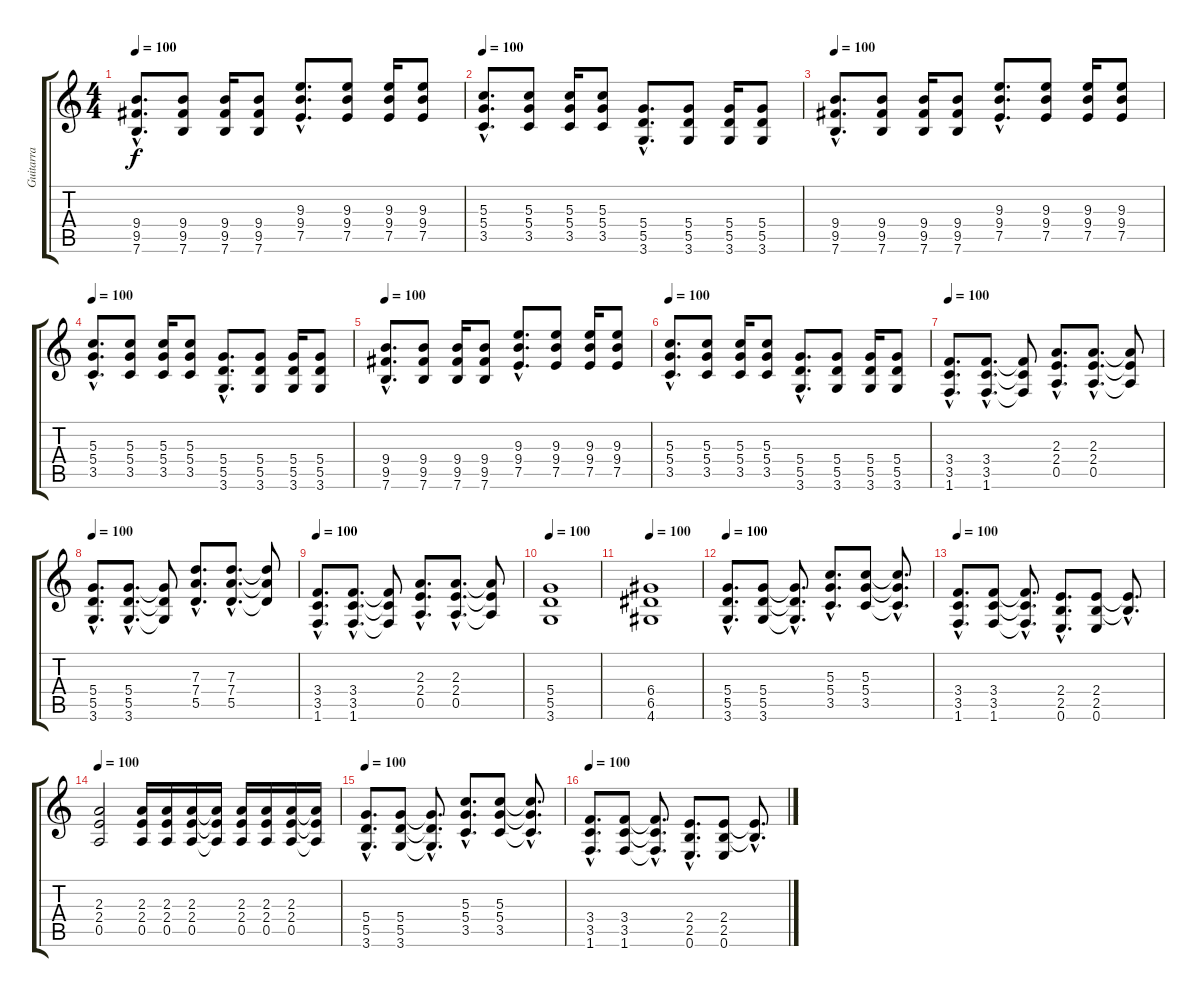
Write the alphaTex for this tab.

\track ("Guitarra" "Guitarra") {instrument distortionguitar}
\staff {score tabs}
\tuning (E4 B3 G3 D3 A2 E2) {hide}
\ts (4 4)
\tempo 100
\clef g2
\ks c
(9.4{hac} 9.5{hac} 7.6{hac}).8{d dy f} (9.4 9.5 7.6).8 (9.4 9.5 7.6).16 (9.4 9.5 7.6).8 (9.3{hac} 9.4{hac} 7.5{hac}).8{d} (9.3 9.4 7.5).8 (9.3 9.4 7.5).16 (9.3 9.4 7.5).8 |
\tempo 100
(5.3{hac} 5.4{hac} 3.5{hac}).8{d} (5.3 5.4 3.5).8 (5.3 5.4 3.5).16 (5.3 5.4 3.5).8 (5.4{hac} 5.5{hac} 3.6{hac}).8{d} (5.4 5.5 3.6).8 (5.4 5.5 3.6).16 (5.4 5.5 3.6).8 |
\tempo 100
(9.4{hac} 9.5{hac} 7.6{hac}).8{d} (9.4 9.5 7.6).8 (9.4 9.5 7.6).16 (9.4 9.5 7.6).8 (9.3{hac} 9.4{hac} 7.5{hac}).8{d} (9.3 9.4 7.5).8 (9.3 9.4 7.5).16 (9.3 9.4 7.5).8 |
\tempo 100
(5.3{hac} 5.4{hac} 3.5{hac}).8{d} (5.3 5.4 3.5).8 (5.3 5.4 3.5).16 (5.3 5.4 3.5).8 (5.4{hac} 5.5{hac} 3.6{hac}).8{d} (5.4 5.5 3.6).8 (5.4 5.5 3.6).16 (5.4 5.5 3.6).8 |
\tempo 100
(9.4{hac} 9.5{hac} 7.6{hac}).8{d} (9.4 9.5 7.6).8 (9.4 9.5 7.6).16 (9.4 9.5 7.6).8 (9.3{hac} 9.4{hac} 7.5{hac}).8{d} (9.3 9.4 7.5).8 (9.3 9.4 7.5).16 (9.3 9.4 7.5).8 |
\tempo 100
(5.3{hac} 5.4{hac} 3.5{hac}).8{d} (5.3 5.4 3.5).8 (5.3 5.4 3.5).16 (5.3 5.4 3.5).8 (5.4{hac} 5.5{hac} 3.6{hac}).8{d} (5.4 5.5 3.6).8 (5.4 5.5 3.6).16 (5.4 5.5 3.6).8 |
\tempo 100
(3.4{hac} 3.5{hac} 1.6{hac}).8{d} (3.4{hac} 3.5{hac} 1.6{hac}).8{d} (3.4{t} 3.5{t} 1.6{t}).8 (2.3{hac} 2.4{hac} 0.5{hac}).8{d} (2.3{hac} 2.4{hac} 0.5{hac}).8{d} (2.3{t} 2.4{t} 0.5{t}).8 |
\tempo 100
(5.4{hac} 5.5{hac} 3.6{hac}).8{d} (5.4{hac} 5.5{hac} 3.6{hac}).8{d} (5.4{t} 5.5{t} 3.6{t}).8 (7.3{hac} 7.4{hac} 5.5{hac}).8{d} (7.3{hac} 7.4{hac} 5.5{hac}).8{d} (7.3{t} 7.4{t} 5.5{t}).8 |
\tempo 100
(3.4{hac} 3.5{hac} 1.6{hac}).8{d} (3.4{hac} 3.5{hac} 1.6{hac}).8{d} (3.4{t} 3.5{t} 1.6{t}).8 (2.3{hac} 2.4{hac} 0.5{hac}).8{d} (2.3{hac} 2.4{hac} 0.5{hac}).8{d} (2.3{t} 2.4{t} 0.5{t}).8 |
\tempo 100
(5.4 5.5 3.6).1 |
\tempo 100
(6.4 6.5 4.6).1 |
\tempo 100
(5.4{hac} 5.5{hac} 3.6{hac}).8{d} (5.4 5.5 3.6).8 (5.4{hac t} 5.5{hac t} 3.6{hac t}).8{d} (5.3{hac} 5.4{hac} 3.5{hac}).8{d} (5.3 5.4 3.5).8 (5.3{hac t} 5.4{hac t} 3.5{hac t}).8{d} |
\tempo 100
(3.4{hac} 3.5{hac} 1.6{hac}).8{d} (3.4 3.5 1.6).8 (3.4{hac t} 3.5{hac t} 1.6{hac t}).8{d} (2.4{hac} 2.5{hac} 0.6{hac}).8{d} (2.4 2.5 0.6).8 (2.4{hac t} 2.5{hac t}).8{d} |
\tempo 100
(2.3 2.4 0.5).2 (2.3 2.4 0.5).16 (2.3 2.4 0.5).16 (2.3 2.4 0.5).16 (2.3{t} 2.4{t} 0.5{t}).16 (2.3 2.4 0.5).16 (2.3 2.4 0.5).16 (2.3 2.4 0.5).16 (2.3{t} 2.4{t} 0.5{t}).16 |
\tempo 100
(5.4{hac} 5.5{hac} 3.6{hac}).8{d} (5.4 5.5 3.6).8 (5.4{hac t} 5.5{hac t} 3.6{hac t}).8{d} (5.3{hac} 5.4{hac} 3.5{hac}).8{d} (5.3 5.4 3.5).8 (5.3{hac t} 5.4{hac t} 3.5{hac t}).8{d} |
\tempo 100
(3.4{hac} 3.5{hac} 1.6{hac}).8{d} (3.4 3.5 1.6).8 (3.4{hac t} 3.5{hac t} 1.6{hac t}).8{d} (2.4{hac} 2.5{hac} 0.6{hac}).8{d} (2.4 2.5 0.6).8 (2.4{hac t} 2.5{hac t}).8{d}
